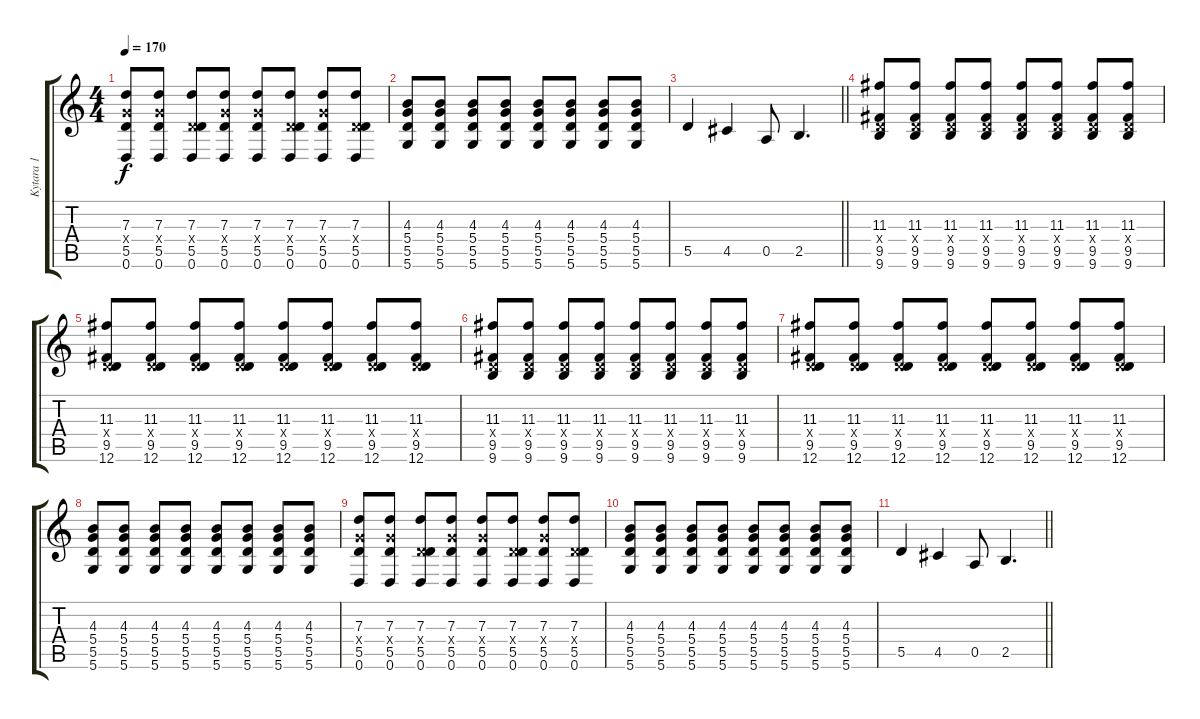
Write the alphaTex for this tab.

\track ("Kytara 1" "Kytara 1") {instrument distortionguitar}
\staff {score tabs}
\tuning (E4 B3 G3 D3 A2 D2) {hide}
\ts (4 4)
\tempo 170
\clef g2
\ks c
(7.3 5.4{x} 5.5 0.6).8{dy f} (7.3 5.4{x} 5.5 0.6).8 (7.3 0.4{x} 5.5 0.6).8 (7.3 5.4{x} 5.5 0.6).8 (7.3 5.4{x} 5.5 0.6).8 (7.3 0.4{x} 5.5 0.6).8 (7.3 5.4{x} 5.5 0.6).8 (7.3 0.4{x} 5.5 0.6).8 |
(4.3 5.4 5.5 5.6).8 (4.3 5.4 5.5 5.6).8 (4.3 5.4 5.5 5.6).8 (4.3 5.4 5.5 5.6).8 (4.3 5.4 5.5 5.6).8 (4.3 5.4 5.5 5.6).8 (4.3 5.4 5.5 5.6).8 (4.3 5.4 5.5 5.6).8 |
\barLineRight lightlight
5.5.4 4.5.4 0.5.8 2.5.4{d} |
(11.3 0.4{x} 9.5 9.6).8 (11.3 0.4{x} 9.5 9.6).8 (11.3 0.4{x} 9.5 9.6).8 (11.3 0.4{x} 9.5 9.6).8 (11.3 0.4{x} 9.5 9.6).8 (11.3 0.4{x} 9.5 9.6).8 (11.3 0.4{x} 9.5 9.6).8 (11.3 0.4{x} 9.5 9.6).8 |
(11.3 0.4{x} 9.5 12.6).8 (11.3 0.4{x} 9.5 12.6).8 (11.3 0.4{x} 9.5 12.6).8 (11.3 0.4{x} 9.5 12.6).8 (11.3 0.4{x} 9.5 12.6).8 (11.3 0.4{x} 9.5 12.6).8 (11.3 0.4{x} 9.5 12.6).8 (11.3 0.4{x} 9.5 12.6).8 |
(11.3 0.4{x} 9.5 9.6).8 (11.3 0.4{x} 9.5 9.6).8 (11.3 0.4{x} 9.5 9.6).8 (11.3 0.4{x} 9.5 9.6).8 (11.3 0.4{x} 9.5 9.6).8 (11.3 0.4{x} 9.5 9.6).8 (11.3 0.4{x} 9.5 9.6).8 (11.3 0.4{x} 9.5 9.6).8 |
(11.3 0.4{x} 9.5 12.6).8 (11.3 0.4{x} 9.5 12.6).8 (11.3 0.4{x} 9.5 12.6).8 (11.3 0.4{x} 9.5 12.6).8 (11.3 0.4{x} 9.5 12.6).8 (11.3 0.4{x} 9.5 12.6).8 (11.3 0.4{x} 9.5 12.6).8 (11.3 0.4{x} 9.5 12.6).8 |
(4.3 5.4 5.5 5.6).8 (4.3 5.4 5.5 5.6).8 (4.3 5.4 5.5 5.6).8 (4.3 5.4 5.5 5.6).8 (4.3 5.4 5.5 5.6).8 (4.3 5.4 5.5 5.6).8 (4.3 5.4 5.5 5.6).8 (4.3 5.4 5.5 5.6).8 |
(7.3 5.4{x} 5.5 0.6).8 (7.3 5.4{x} 5.5 0.6).8 (7.3 0.4{x} 5.5 0.6).8 (7.3 5.4{x} 5.5 0.6).8 (7.3 5.4{x} 5.5 0.6).8 (7.3 0.4{x} 5.5 0.6).8 (7.3 5.4{x} 5.5 0.6).8 (7.3 0.4{x} 5.5 0.6).8 |
(4.3 5.4 5.5 5.6).8 (4.3 5.4 5.5 5.6).8 (4.3 5.4 5.5 5.6).8 (4.3 5.4 5.5 5.6).8 (4.3 5.4 5.5 5.6).8 (4.3 5.4 5.5 5.6).8 (4.3 5.4 5.5 5.6).8 (4.3 5.4 5.5 5.6).8 |
\barLineRight lightlight
5.5.4 4.5.4 0.5.8 2.5.4{d}
